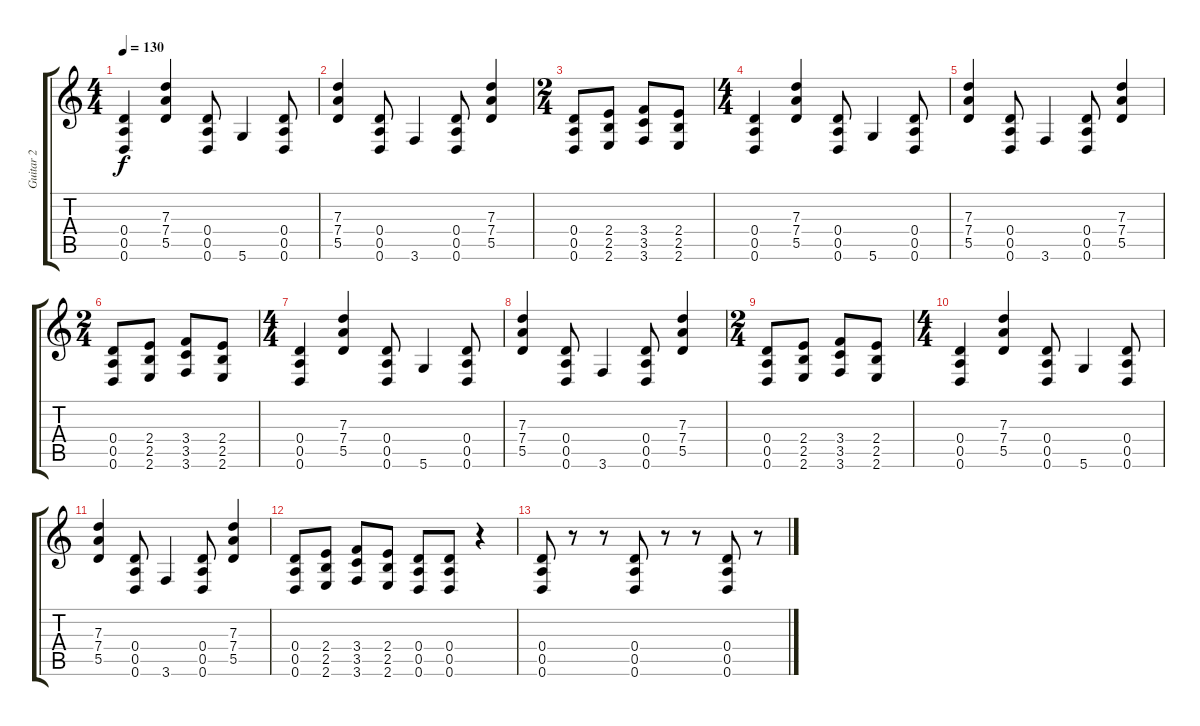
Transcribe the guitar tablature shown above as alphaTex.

\track ("Guitar 2" "Guitar 2") {instrument overdrivenguitar}
\staff {score tabs}
\tuning (E4 B3 G3 D3 A2 D2) {hide}
\ts (4 4)
\tempo 130
\clef g2
\ks c
(0.4 0.5 0.6).4{dy f} (7.3 7.4 5.5).4 (0.4 0.5 0.6).8 5.6.4 (0.4 0.5 0.6).8 |
(7.3 7.4 5.5).4 (0.4 0.5 0.6).8 3.6.4 (0.4 0.5 0.6).8 (7.3 7.4 5.5).4 |
\ts (2 4)
(0.4 0.5 0.6).8 (2.4 2.5 2.6).8 (3.4 3.5 3.6).8 (2.4 2.5 2.6).8 |
\ts (4 4)
(0.4 0.5 0.6).4 (7.3 7.4 5.5).4 (0.4 0.5 0.6).8 5.6.4 (0.4 0.5 0.6).8 |
(7.3 7.4 5.5).4 (0.4 0.5 0.6).8 3.6.4 (0.4 0.5 0.6).8 (7.3 7.4 5.5).4 |
\ts (2 4)
(0.4 0.5 0.6).8 (2.4 2.5 2.6).8 (3.4 3.5 3.6).8 (2.4 2.5 2.6).8 |
\ts (4 4)
(0.4 0.5 0.6).4 (7.3 7.4 5.5).4 (0.4 0.5 0.6).8 5.6.4 (0.4 0.5 0.6).8 |
(7.3 7.4 5.5).4 (0.4 0.5 0.6).8 3.6.4 (0.4 0.5 0.6).8 (7.3 7.4 5.5).4 |
\ts (2 4)
(0.4 0.5 0.6).8 (2.4 2.5 2.6).8 (3.4 3.5 3.6).8 (2.4 2.5 2.6).8 |
\ts (4 4)
(0.4 0.5 0.6).4 (7.3 7.4 5.5).4 (0.4 0.5 0.6).8 5.6.4 (0.4 0.5 0.6).8 |
(7.3 7.4 5.5).4 (0.4 0.5 0.6).8 3.6.4 (0.4 0.5 0.6).8 (7.3 7.4 5.5).4 |
(0.4 0.5 0.6).8 (2.4 2.5 2.6).8 (3.4 3.5 3.6).8 (2.4 2.5 2.6).8 (0.4 0.5 0.6).8 (0.4 0.5 0.6).8 r.4 |
(0.4 0.5 0.6).8 r.8 r.8 (0.4 0.5 0.6).8 r.8 r.8 (0.4 0.5 0.6).8 r.8
